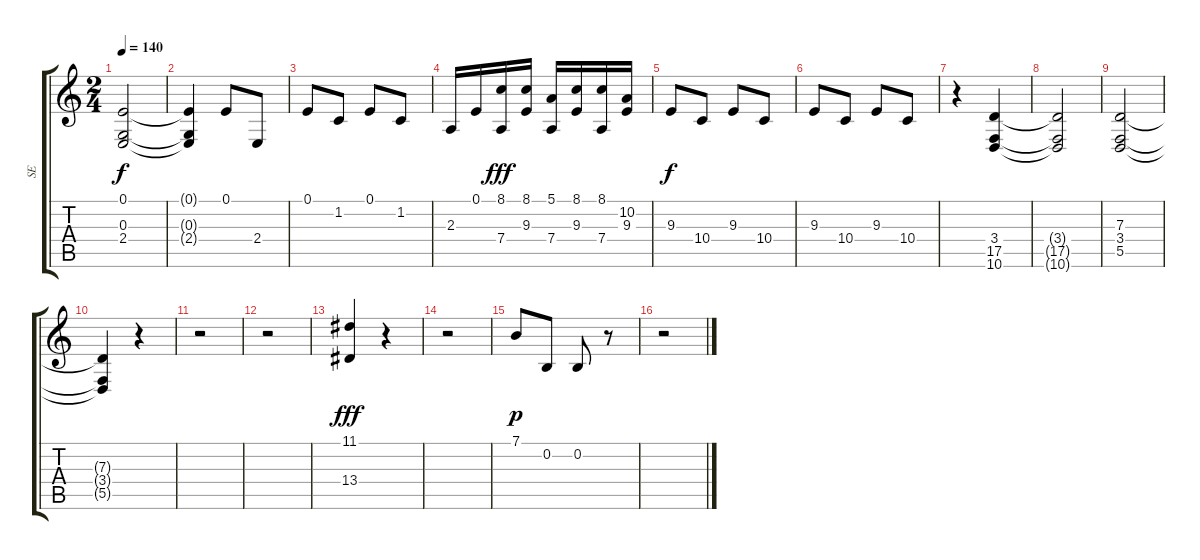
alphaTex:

\track ("SE" "SE") {instrument stringensemble1}
\staff {score tabs}
\tuning (E4 B3 G3 D3 A2 E2) {hide}
\ts (2 4)
\tempo 140
\clef g2
\ks c
(0.1 0.3 2.4).2{dy f} |
(0.1{t} 0.3{t} 2.4{t}).4 0.1.8 2.4.8 |
0.1.8 1.2.8 0.1.8 1.2.8 |
2.3.16 0.1.16 (8.1 7.4).16{dy fff} (8.1 9.3).16 (5.1 7.4).16 (8.1 9.3).16 (8.1 7.4).16 (10.2 9.3).16 |
9.3.8{dy f} 10.4.8 9.3.8 10.4.8 |
9.3.8 10.4.8 9.3.8 10.4.8 |
r.4 (3.4 17.5 10.6).4 |
(3.4{t} 17.5{t} 10.6{t}).2 |
(7.3 3.4 5.5).2 |
(7.3{t} 3.4{t} 5.5{t}).4 r.4 |
r.2 |
r.2 |
(11.1 13.4).4{dy fff} r.4 |
r.2 |
7.1.8{dy p} 0.2.8 0.2.8 r.8 |
r.2
